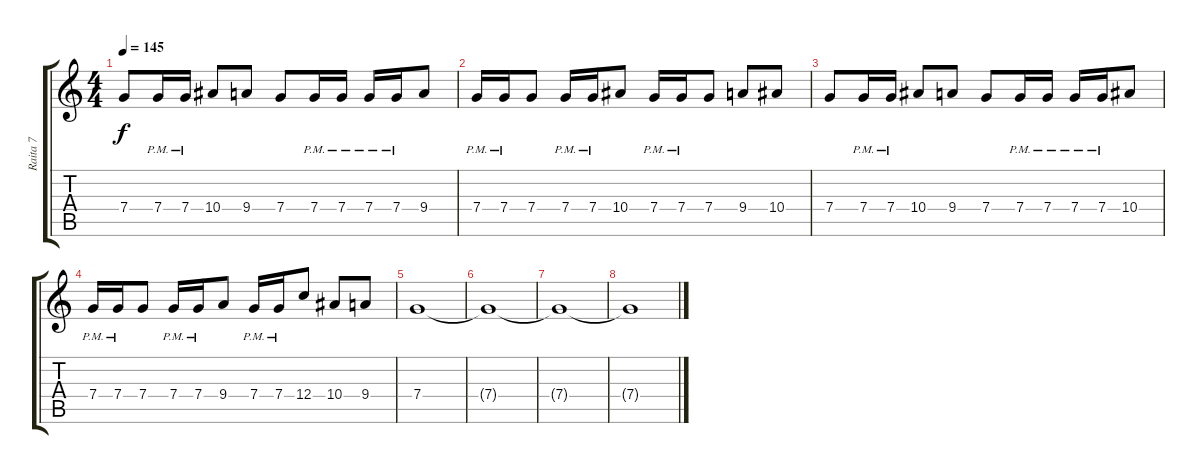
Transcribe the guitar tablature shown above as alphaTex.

\track ("Raita 7" "Raita 7") {instrument distortionguitar}
\staff {score tabs}
\tuning (D4 A3 F3 C3 G2 C2) {hide}
\ts (4 4)
\tempo 145
\clef g2
\ks c
7.4.8{dy f} 7.4{pm}.16 7.4{pm}.16 10.4.8 9.4.8 7.4.8 7.4{pm}.16 7.4{pm}.16 7.4{pm}.16 7.4{pm}.16 9.4.8 |
7.4{pm}.16 7.4{pm}.16 7.4.8 7.4{pm}.16 7.4{pm}.16 10.4.8 7.4{pm}.16 7.4{pm}.16 7.4.8 9.4.8 10.4.8 |
7.4.8 7.4{pm}.16 7.4{pm}.16 10.4.8 9.4.8 7.4.8 7.4{pm}.16 7.4{pm}.16 7.4{pm}.16 7.4{pm}.16 10.4.8 |
7.4{pm}.16 7.4{pm}.16 7.4.8 7.4{pm}.16 7.4{pm}.16 9.4.8 7.4{pm}.16 7.4{pm}.16 12.4.8 10.4.8 9.4.8 |
7.4.1 |
7.4{t}.1 |
7.4{t}.1 |
7.4{t}.1
